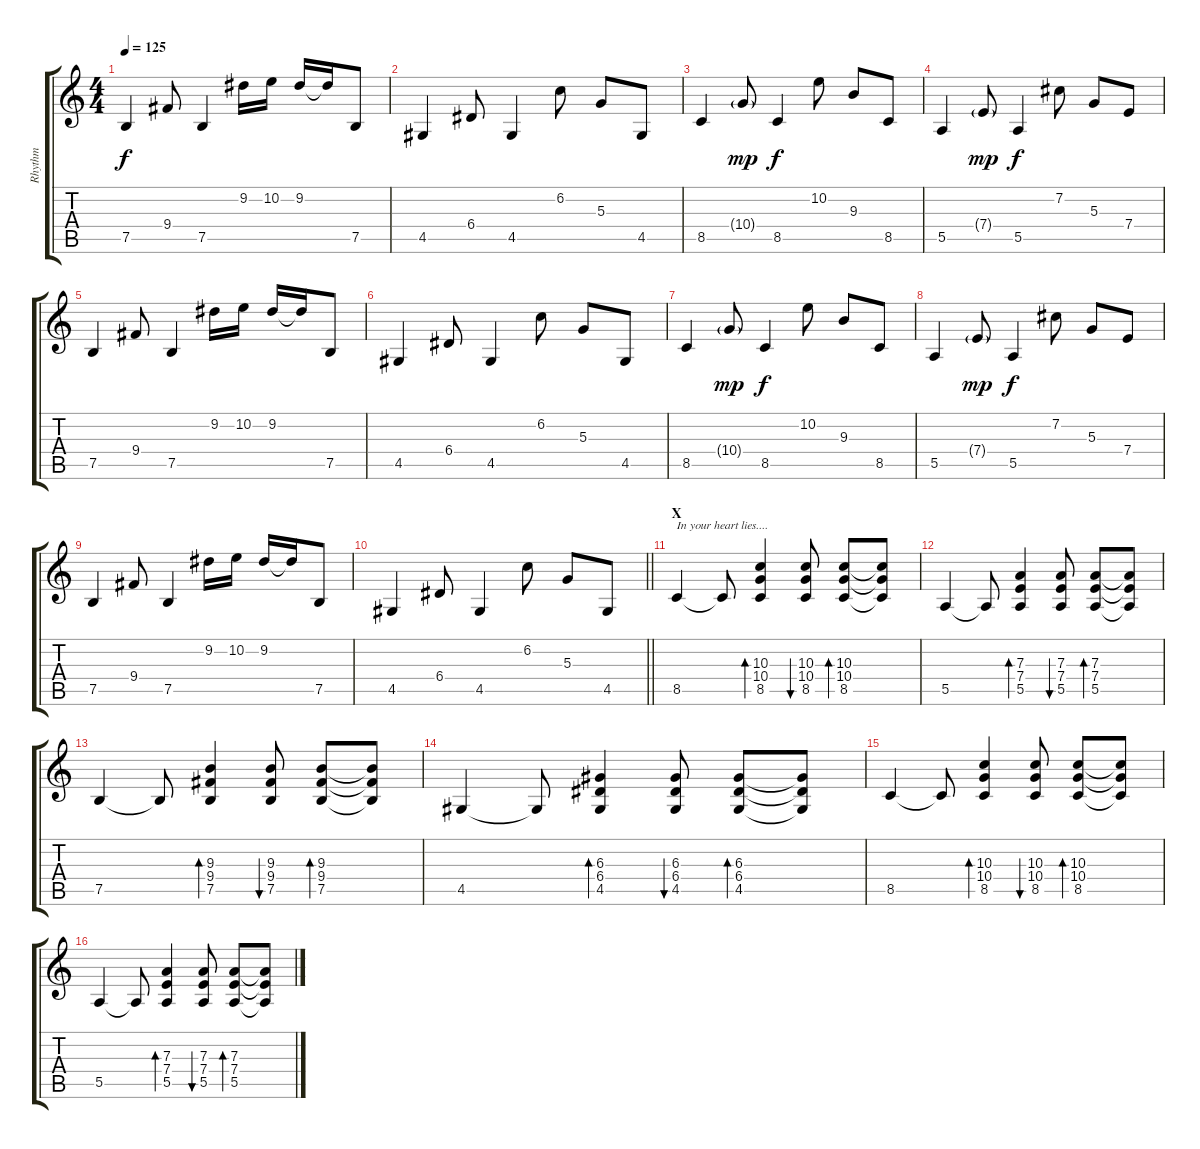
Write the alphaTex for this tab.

\track ("Rhythm" "Rhythm") {instrument distortionguitar}
\staff {score tabs}
\tuning (B3 Gb3 D3 A2 E2 B1) {hide}
\ts (4 4)
\tempo 125
\clef g2
\ks c
7.5.4{dy f} 9.4.8 7.5.4 9.2.16 10.2.16 9.2.16 9.2{t}.16 7.5.8 |
4.5.4 6.4.8 4.5.4 6.2.8 5.3.8 4.5.8 |
8.5.4 10.4{g}.8{dy mp} 8.5.4{dy f} 10.2.8 9.3.8 8.5.8 |
5.5.4 7.4{g}.8{dy mp} 5.5.4{dy f} 7.2.8 5.3.8 7.4.8 |
7.5.4 9.4.8 7.5.4 9.2.16 10.2.16 9.2.16 9.2{t}.16 7.5.8 |
4.5.4 6.4.8 4.5.4 6.2.8 5.3.8 4.5.8 |
8.5.4 10.4{g}.8{dy mp} 8.5.4{dy f} 10.2.8 9.3.8 8.5.8 |
5.5.4 7.4{g}.8{dy mp} 5.5.4{dy f} 7.2.8 5.3.8 7.4.8 |
7.5.4 9.4.8 7.5.4 9.2.16 10.2.16 9.2.16 9.2{t}.16 7.5.8 |
\barLineRight lightlight
4.5.4 6.4.8 4.5.4 6.2.8 5.3.8 4.5.8 |
\section ("" "X")
8.5.4{txt "In your heart lies...." instrument electricguitarclean} 8.5{t}.8 (10.3 10.4 8.5).4{bd 120} (10.3 10.4 8.5).8{bu 120} (10.3 10.4 8.5).8{bd 120} (10.3{t} 10.4{t} 8.5{t}).8 |
5.5.4 5.5{t}.8 (7.3 7.4 5.5).4{bd 120} (7.3 7.4 5.5).8{bu 120} (7.3 7.4 5.5).8{bd 120} (7.3{t} 7.4{t} 5.5{t}).8 |
7.5.4 7.5{t}.8 (9.3 9.4 7.5).4{bd 120} (9.3 9.4 7.5).8{bu 120} (9.3 9.4 7.5).8{bd 120} (9.3{t} 9.4{t} 7.5{t}).8 |
4.5.4 4.5{t}.8 (6.3 6.4 4.5).4{bd 120} (6.3 6.4 4.5).8{bu 120} (6.3 6.4 4.5).8{bd 120} (6.3{t} 6.4{t} 4.5{t}).8 |
8.5.4 8.5{t}.8 (10.3 10.4 8.5).4{bd 120} (10.3 10.4 8.5).8{bu 120} (10.3 10.4 8.5).8{bd 120} (10.3{t} 10.4{t} 8.5{t}).8 |
5.5.4 5.5{t}.8 (7.3 7.4 5.5).4{bd 120} (7.3 7.4 5.5).8{bu 120} (7.3 7.4 5.5).8{bd 120} (7.3{t} 7.4{t} 5.5{t}).8
